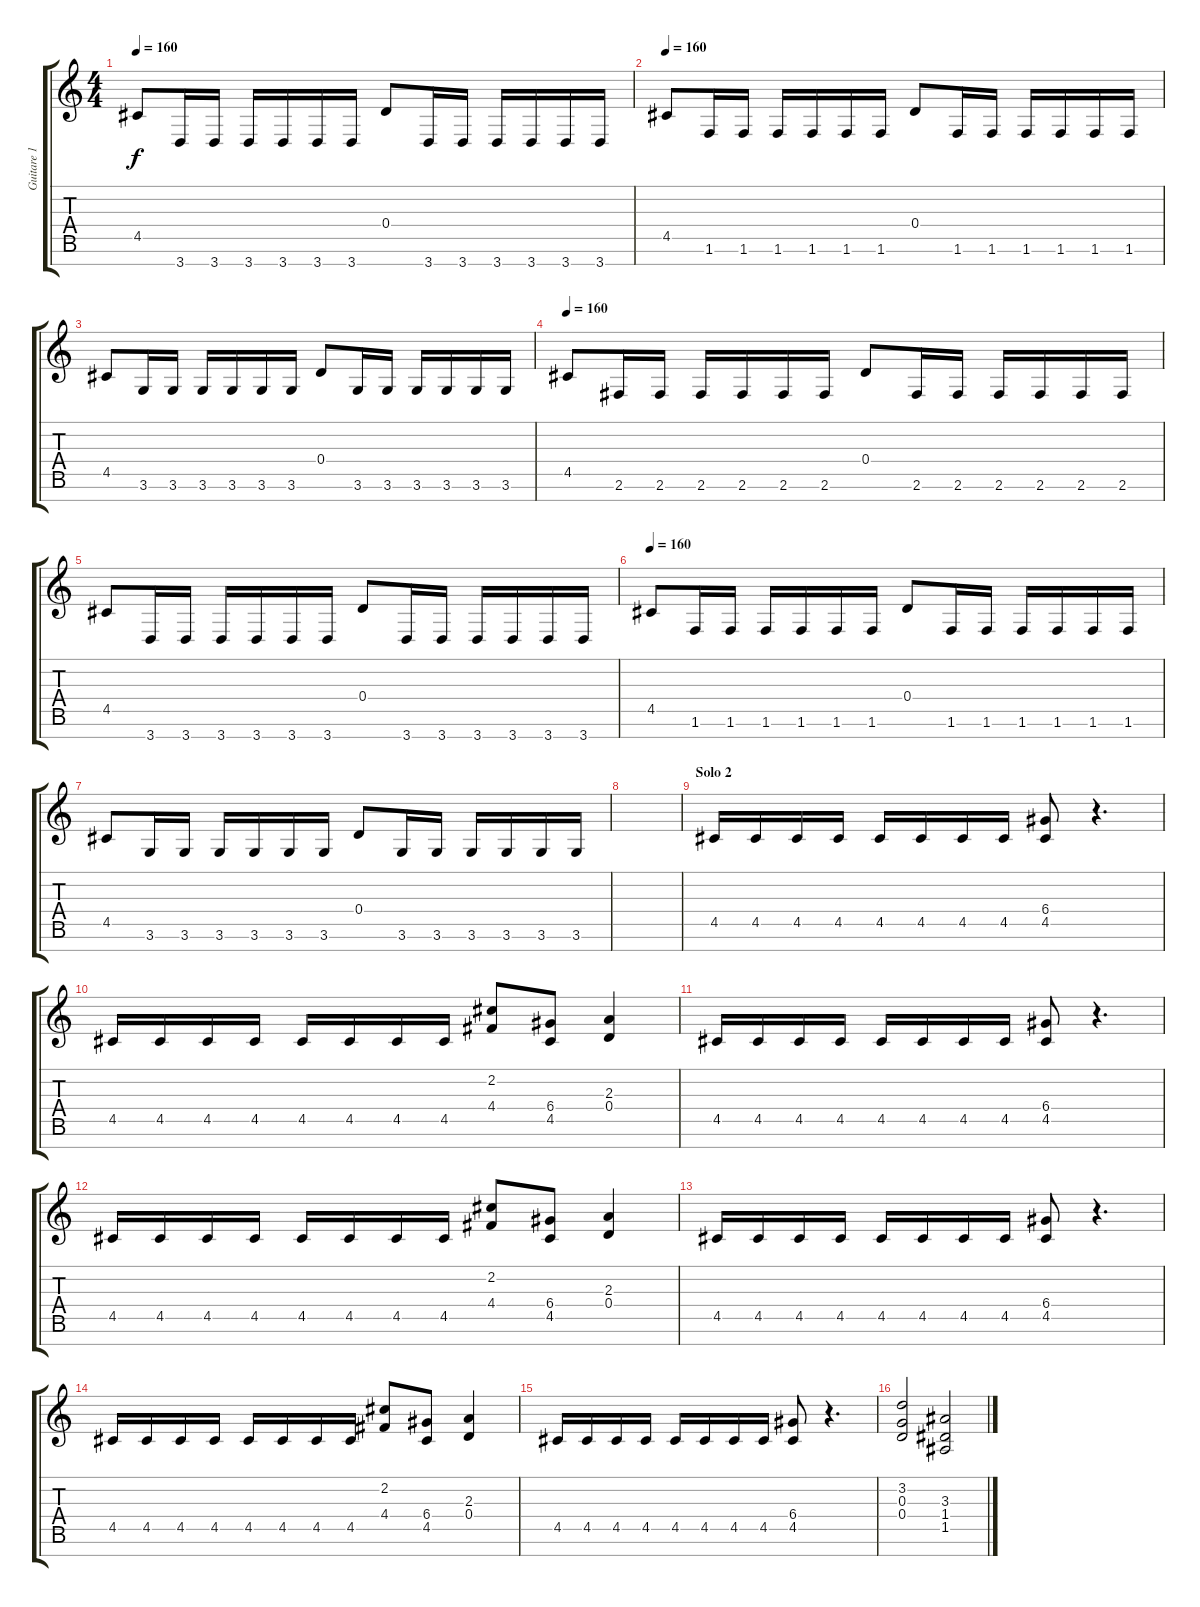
\track ("Guitare 1" "Guitare 1") {instrument distortionguitar}
\staff {score tabs}
\tuning (E4 B3 G3 D3 A2 E2 B1) {hide}
\ts (4 4)
\tempo 160
\clef g2
\ks c
4.5.8{dy f} 3.7.16 3.7.16 3.7.16 3.7.16 3.7.16 3.7.16 0.4.8 3.7.16 3.7.16 3.7.16 3.7.16 3.7.16 3.7.16 |
\tempo 160
4.5.8 1.6.16 1.6.16 1.6.16 1.6.16 1.6.16 1.6.16 0.4.8 1.6.16 1.6.16 1.6.16 1.6.16 1.6.16 1.6.16 |
4.5.8 3.6.16 3.6.16 3.6.16 3.6.16 3.6.16 3.6.16 0.4.8 3.6.16 3.6.16 3.6.16 3.6.16 3.6.16 3.6.16 |
\tempo 160
4.5.8 2.6.16 2.6.16 2.6.16 2.6.16 2.6.16 2.6.16 0.4.8 2.6.16 2.6.16 2.6.16 2.6.16 2.6.16 2.6.16 |
4.5.8 3.7.16 3.7.16 3.7.16 3.7.16 3.7.16 3.7.16 0.4.8 3.7.16 3.7.16 3.7.16 3.7.16 3.7.16 3.7.16 |
\tempo 160
4.5.8 1.6.16 1.6.16 1.6.16 1.6.16 1.6.16 1.6.16 0.4.8 1.6.16 1.6.16 1.6.16 1.6.16 1.6.16 1.6.16 |
4.5.8 3.6.16 3.6.16 3.6.16 3.6.16 3.6.16 3.6.16 0.4.8 3.6.16 3.6.16 3.6.16 3.6.16 3.6.16 3.6.16 |
|
\section ("" "Solo 2")
4.5.16 4.5.16 4.5.16 4.5.16 4.5.16 4.5.16 4.5.16 4.5.16 (6.4 4.5).8 r.4{d} |
4.5.16 4.5.16 4.5.16 4.5.16 4.5.16 4.5.16 4.5.16 4.5.16 (2.2 4.4).8 (6.4 4.5).8 (2.3 0.4).4 |
4.5.16 4.5.16 4.5.16 4.5.16 4.5.16 4.5.16 4.5.16 4.5.16 (6.4 4.5).8 r.4{d} |
4.5.16 4.5.16 4.5.16 4.5.16 4.5.16 4.5.16 4.5.16 4.5.16 (2.2 4.4).8 (6.4 4.5).8 (2.3 0.4).4 |
4.5.16 4.5.16 4.5.16 4.5.16 4.5.16 4.5.16 4.5.16 4.5.16 (6.4 4.5).8 r.4{d} |
4.5.16 4.5.16 4.5.16 4.5.16 4.5.16 4.5.16 4.5.16 4.5.16 (2.2 4.4).8 (6.4 4.5).8 (2.3 0.4).4 |
4.5.16 4.5.16 4.5.16 4.5.16 4.5.16 4.5.16 4.5.16 4.5.16 (6.4 4.5).8 r.4{d} |
(3.2 0.3 0.4).2 (3.3 1.4 1.5).2
